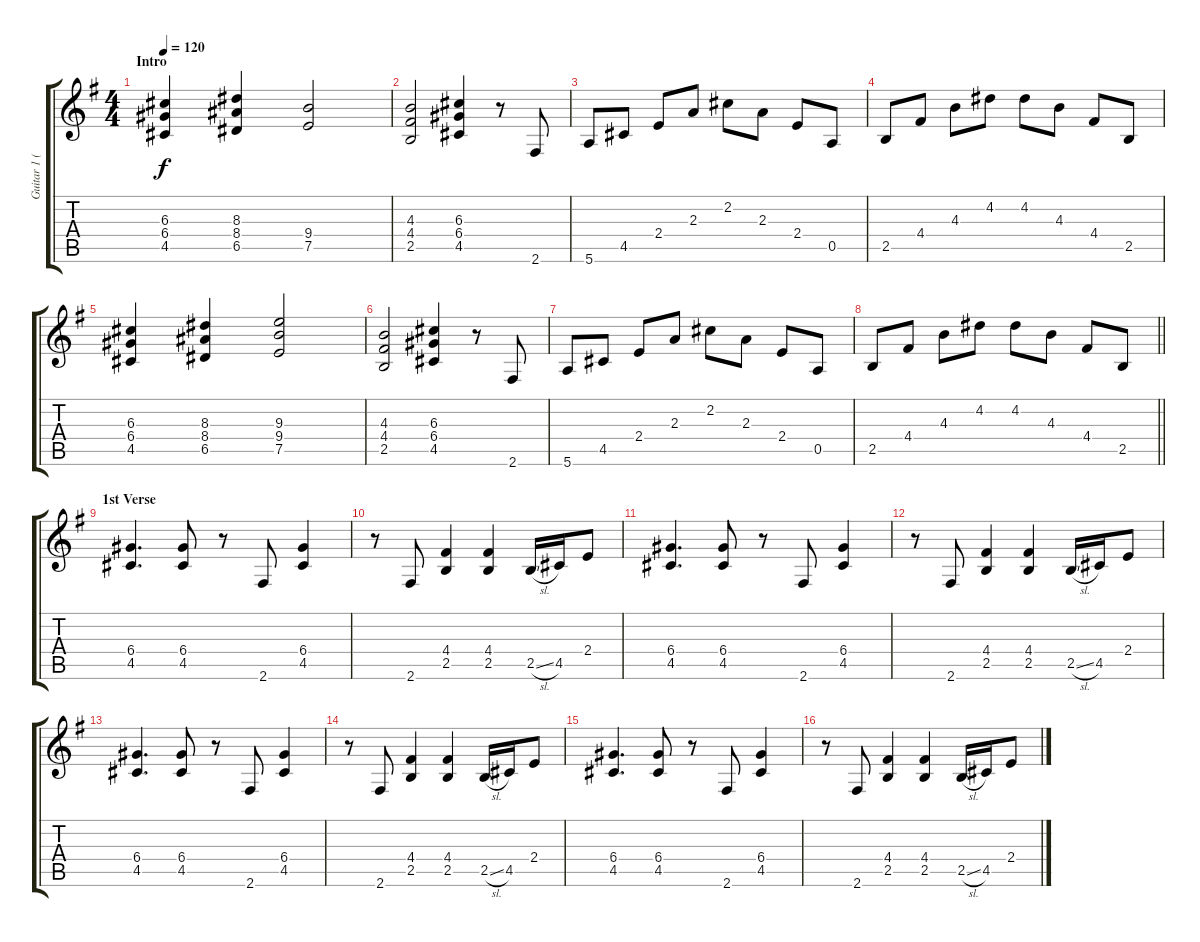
\track ("Guitar 1 (Tony Iommi)" "Guitar 1 (") {instrument overdrivenguitar}
\staff {score tabs}
\tuning (E4 B3 G3 D3 A2 E2) {hide}
\ts (4 4)
\section ("" "Intro")
\tempo 120
\clef g2
\ks g
(6.3 6.4 4.5).4{txt "" dy f instrument overdrivenguitar} (8.3 8.4 6.5).4 (9.4 7.5).2 |
(4.3 4.4 2.5).2 (6.3 6.4 4.5).4 r.8 2.6.8 |
5.6.8 4.5.8 2.4.8 2.3.8 2.2.8 2.3.8 2.4.8 0.5.8 |
2.5.8 4.4.8 4.3.8 4.2.8 4.2.8 4.3.8 4.4.8 2.5.8 |
(6.3 6.4 4.5).4 (8.3 8.4 6.5).4 (9.3 9.4 7.5).2 |
(4.3 4.4 2.5).2 (6.3 6.4 4.5).4 r.8 2.6.8 |
5.6.8 4.5.8 2.4.8 2.3.8 2.2.8 2.3.8 2.4.8 0.5.8 |
\barLineRight lightlight
2.5.8 4.4.8 4.3.8 4.2.8 4.2.8 4.3.8 4.4.8 2.5.8 |
\section ("" "1st Verse")
(6.4 4.5).4{d} (6.4 4.5).8 r.8 2.6.8 (6.4 4.5).4 |
r.8 2.6.8 (4.4 2.5).4 (4.4 2.5).4 2.5{sl}.16 4.5.16 2.4.8 |
(6.4 4.5).4{d} (6.4 4.5).8 r.8 2.6.8 (6.4 4.5).4 |
r.8 2.6.8 (4.4 2.5).4 (4.4 2.5).4 2.5{sl}.16 4.5.16 2.4.8 |
(6.4 4.5).4{d} (6.4 4.5).8 r.8 2.6.8 (6.4 4.5).4 |
r.8 2.6.8 (4.4 2.5).4 (4.4 2.5).4 2.5{sl}.16 4.5.16 2.4.8 |
(6.4 4.5).4{d} (6.4 4.5).8 r.8 2.6.8 (6.4 4.5).4 |
r.8 2.6.8 (4.4 2.5).4 (4.4 2.5).4 2.5{sl}.16 4.5.16 2.4.8
